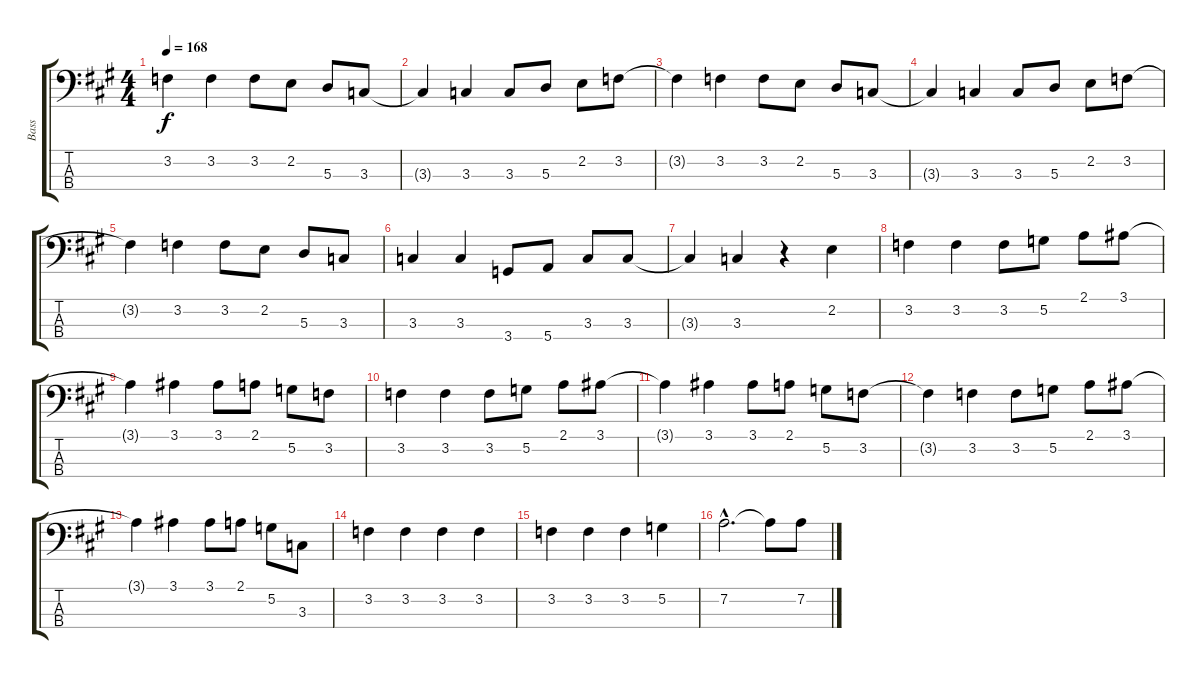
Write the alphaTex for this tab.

\track ("Bass" "Bass") {instrument electricbassfinger}
\staff {score tabs}
\tuning (G2 D2 A1 E1) {hide}
\ts (4 4)
\tempo 168
\clef f4
\ks a
3.2{t}.4{dy f} 3.2.4 3.2.8 2.2.8 5.3.8 3.3.8 |
3.3{t}.4 3.3.4 3.3.8 5.3.8 2.2.8 3.2.8 |
3.2{t}.4 3.2.4 3.2.8 2.2.8 5.3.8 3.3.8 |
3.3{t}.4 3.3.4 3.3.8 5.3.8 2.2.8 3.2.8 |
3.2{t}.4 3.2.4 3.2.8 2.2.8 5.3.8 3.3.8 |
3.3.4 3.3.4 3.4.8 5.4.8 3.3.8 3.3.8 |
3.3{t}.4 3.3.4 r.4 2.2.4 |
3.2.4 3.2.4 3.2.8 5.2.8 2.1.8 3.1.8 |
3.1{t}.4 3.1.4 3.1.8 2.1.8 5.2.8 3.2.8 |
3.2.4 3.2.4 3.2.8 5.2.8 2.1.8 3.1.8 |
3.1{t}.4 3.1.4 3.1.8 2.1.8 5.2.8 3.2.8 |
3.2{t}.4 3.2.4 3.2.8 5.2.8 2.1.8 3.1.8 |
3.1{t}.4 3.1.4 3.1.8 2.1.8 5.2.8 3.3.8 |
3.2.4 3.2.4 3.2.4 3.2.4 |
3.2.4 3.2.4 3.2.4 5.2.4 |
7.2{hac}.2{d} 7.2{t}.8 7.2.8
